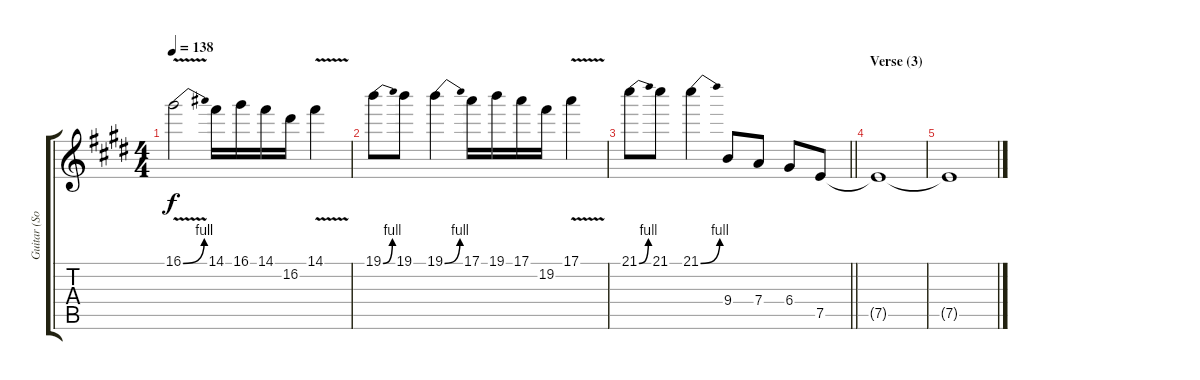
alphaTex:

\track ("Guitar (Solo/Breaks)" "Guitar (So") {instrument overdrivenguitar}
\staff {score tabs}
\tuning (E4 B3 G3 D3 A2 E2) {hide}
\ts (4 4)
\tempo 138
\clef g2
\ks e
16.1{be (bend 0 0 60 4) v}.2{dy f} 14.1.16 16.1.16 14.1.16 16.2.16 14.1{v}.4 |
19.1{be (bend 0 0 60 4)}.8 19.1.8 19.1{be (bend 0 0 60 4)}.4 17.1.16 19.1.16 17.1.16 19.2.16 17.1{v}.4 |
\barLineRight lightlight
21.1{be (bend 0 0 60 4)}.8 21.1.8 21.1{be (bend 0 0 60 4)}.4 9.4.8 7.4.8 6.4.8 7.5.8{volume 0} |
\section ("" "Verse (3)")
7.5{t}.1 |
7.5{t}.1
